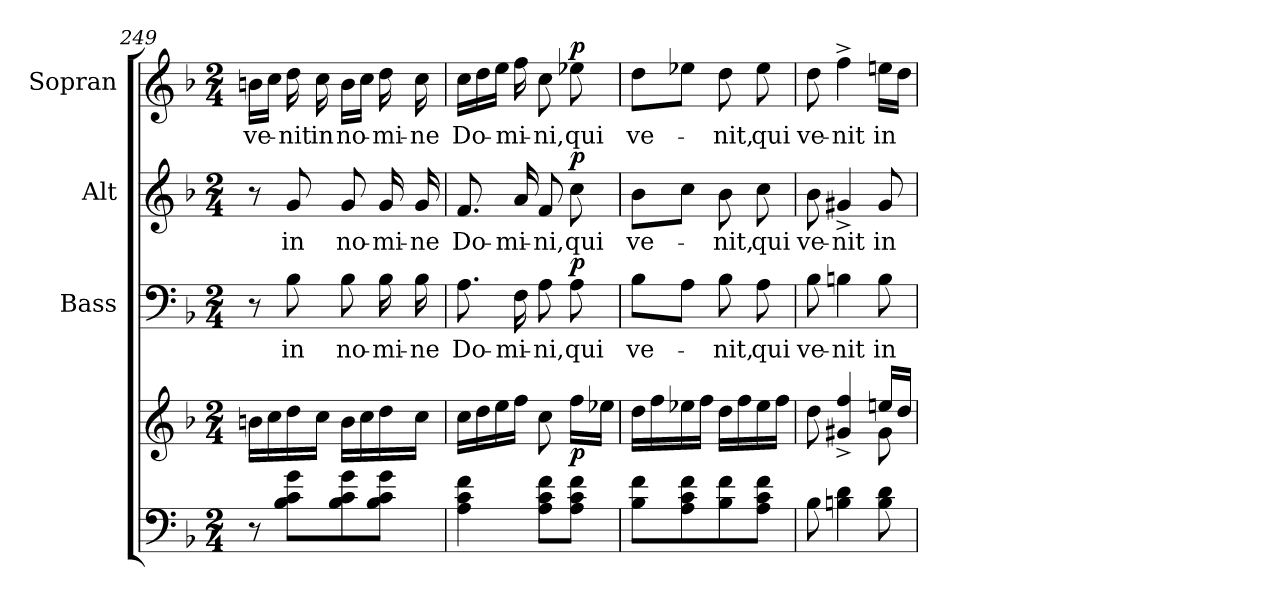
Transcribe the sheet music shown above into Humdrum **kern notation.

**kern	**kern	**dynam	**kern	**text	**dynam	**kern	**text	**dynam	**kern	**text	**dynam
*part4	*part4	*part4	*part3	*part3	*part3	*part2	*part2	*part2	*part1	*part1	*part1
*staff5	*staff4	*staff4/5	*staff3	*staff3	*staff3	*staff2	*staff2	*staff2	*staff1	*staff1	*staff1
*	*	*	*I"Bass	*	*	*I"Alt	*	*	*I"Sopran	*	*
*	*	*	*I'B.	*	*	*I'A.	*	*	*I'S.	*	*
*clefF4	*clefG2	*	*clefF4	*	*	*clefG2	*	*	*clefG2	*	*
*k[b-]	*k[b-]	*	*k[b-]	*	*	*k[b-]	*	*	*k[b-]	*	*
*F:	*F:	*	*F:	*	*	*F:	*	*	*F:	*	*
*M2/4	*M2/4	*	*M2/4	*	*	*M2/4	*	*	*M2/4	*	*
=249	=249	=249	=249	=249	=249	=249	=249	=249	=249	=249	=249
!	!	!	!	!	!	!	!	!	!	!LO:LY:b	!
8r	16bn\LL	.	8r	.	.	8r	.	.	16bn\LL	ve-	.
.	16cc\	.	.	.	.	.	.	.	16cc\JJ	.	.
!	!	!	!	!LO:LY:b	!	!	!LO:LY:b	!	!	!LO:LY:b	!
8B-\ 8c\ 8g\L	16dd\	.	8B-\	in	.	8g/	in	.	16dd\	-nit	.
!	!	!	!	!	!	!	!	!	!	!LO:LY:b	!
.	16cc\JJ	.	.	.	.	.	.	.	16cc\	in	.
!	!	!	!	!LO:LY:b	!	!	!LO:LY:b	!	!	!LO:LY:b	!
8B-\ 8c\ 8g\	16b\LL	.	8B-\	no-	.	8g/	no-	.	16b\LL	no-	.
.	16cc\	.	.	.	.	.	.	.	16cc\JJ	.	.
!	!	!	!	!LO:LY:b	!	!	!LO:LY:b	!	!	!LO:LY:b	!
8B-\ 8c\ 8g\J	16dd\	.	16B-\	-mi-	.	16g/	-mi-	.	16dd\	-mi-	.
!	!	!	!	!LO:LY:b	!	!	!LO:LY:b	!	!	!LO:LY:b	!
.	16cc\JJ	.	16B-\	-ne	.	16g/	-ne	.	16cc\	-ne	.
=250	=250	=250	=250	=250	=250	=250	=250	=250	=250	=250	=250
!	!	!	!	!LO:LY:b	!	!	!LO:LY:b	!	!	!LO:LY:b	!
4A\ 4c\ 4f\	16cc\LL	.	8.A\	Do-	.	8.f/	Do-	.	16cc\LL	Do-	.
.	16dd\	.	.	.	.	.	.	.	16dd\	.	.
.	16ee\	.	.	.	.	.	.	.	16ee\JJ	.	.
!	!	!	!	!LO:LY:b	!	!	!LO:LY:b	!	!	!LO:LY:b	!
.	16ff\JJ	.	16F\	-mi-	.	16a/	-mi-	.	16ff\	-mi-	.
!	!	!	!	!LO:LY:b	!	!	!LO:LY:b	!	!	!LO:LY:b	!
8A\ 8c\ 8f\L	8cc\	.	8A\	-ni,	.	8f/	-ni,	.	8cc\	-ni,	.
!	!	!LO:DY:b	!	!LO:LY:b	!LO:DY:a	!	!LO:LY:b	!LO:DY:a	!	!LO:LY:b	!LO:DY:a
8A\ 8c\ 8f\J	16ff\LL	p	8A\	qui	p	8cc\	qui	p	8ee-X\	qui	p
.	16ee-X\JJ	.	.	.	.	.	.	.	.	.	.
!!LO:PB:g=z
=251	=251	=251	=251	=251	=251	=251	=251	=251	=251	=251	=251
!	!	!	!	!LO:LY:b	!	!	!LO:LY:b	!	!	!LO:LY:b	!
8B-\ 8f\L	16dd\LL	.	8B-\L	ve-	.	8b-\L	ve-	.	8dd\L	ve-	.
.	16ff\	.	.	.	.	.	.	.	.	.	.
8A\ 8c\ 8f\	16ee-X\	.	8A\J	.	.	8cc\J	.	.	8ee-X\J	.	.
.	16ff\JJ	.	.	.	.	.	.	.	.	.	.
!	!	!	!	!LO:LY:b	!	!	!LO:LY:b	!	!	!LO:LY:b	!
8B-\ 8f\	16dd\LL	.	8B-\	-nit,	.	8b-\	-nit,	.	8dd\	-nit,	.
.	16ff\	.	.	.	.	.	.	.	.	.	.
!	!	!	!	!LO:LY:b	!	!	!LO:LY:b	!	!	!LO:LY:b	!
8A\ 8c\ 8f\J	16ee-\	.	8A\	qui	.	8cc\	qui	.	8ee-\	qui	.
.	16ff\JJ	.	.	.	.	.	.	.	.	.	.
=252	=252	=252	=252	=252	=252	=252	=252	=252	=252	=252	=252
*	*^	*	*	*	*	*	*	*	*	*	*
!	!	!	!	!	!LO:LY:b	!	!	!LO:LY:b	!	!	!LO:LY:b	!
8B-\	8dd\	4.ryy	.	8B-\	ve-	.	8b-\	ve-	.	8dd\	ve-	.
!	!	!	!	!	!LO:LY:b	!	!	!LO:LY:b	!	!	!LO:LY:b	!
4Bn\ 4d\	4g#X/^< 4ff/^<	.	.	4Bn\	-nit	.	4g#X^>/	-nit	.	4ff^>\	-nit	.
!	!	!	!	!	!LO:LY:b	!	!	!LO:LY:b	!	!	!LO:LY:b	!
8B\ 8d\	16een/LL	8g#\	.	8B\	in	.	8g#/	in	.	16een\LL	in	.
.	16dd/JJ	.	.	.	.	.	.	.	.	16dd\JJ	.	.
*	*v	*v	*	*	*	*	*	*	*	*	*	*
=	=	=	=	=	=	=	=	=	=	=	=
*-	*-	*-	*-	*-	*-	*-	*-	*-	*-	*-	*-
